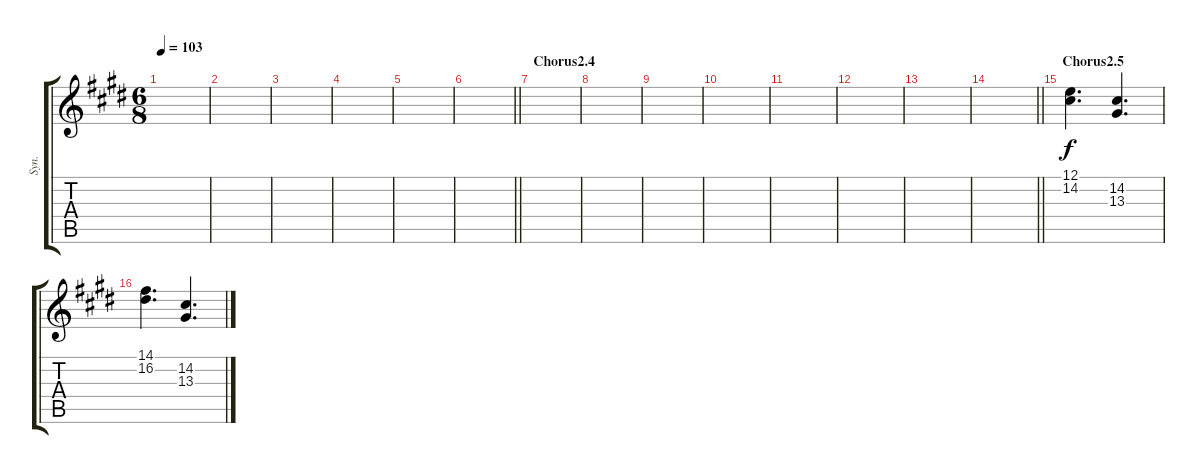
\track ("Syn." "Syn.") {instrument flute}
\staff {score tabs}
\tuning (E4 B3 G3 D3 A2 E2) {hide}
\ts (6 8)
\tempo 103
\clef g2
\ks c#minor
|
|
|
|
|
\barLineRight lightlight
|
\section ("" "Chorus2.4")
|
|
|
|
|
|
|
\barLineRight lightlight
|
\section ("" "Chorus2.5")
(12.1 14.2).4{d volume 10 instrument choiraahs} (14.2 13.3).4{d} |
(14.1 16.2).4{d} (14.2 13.3).4{d}
